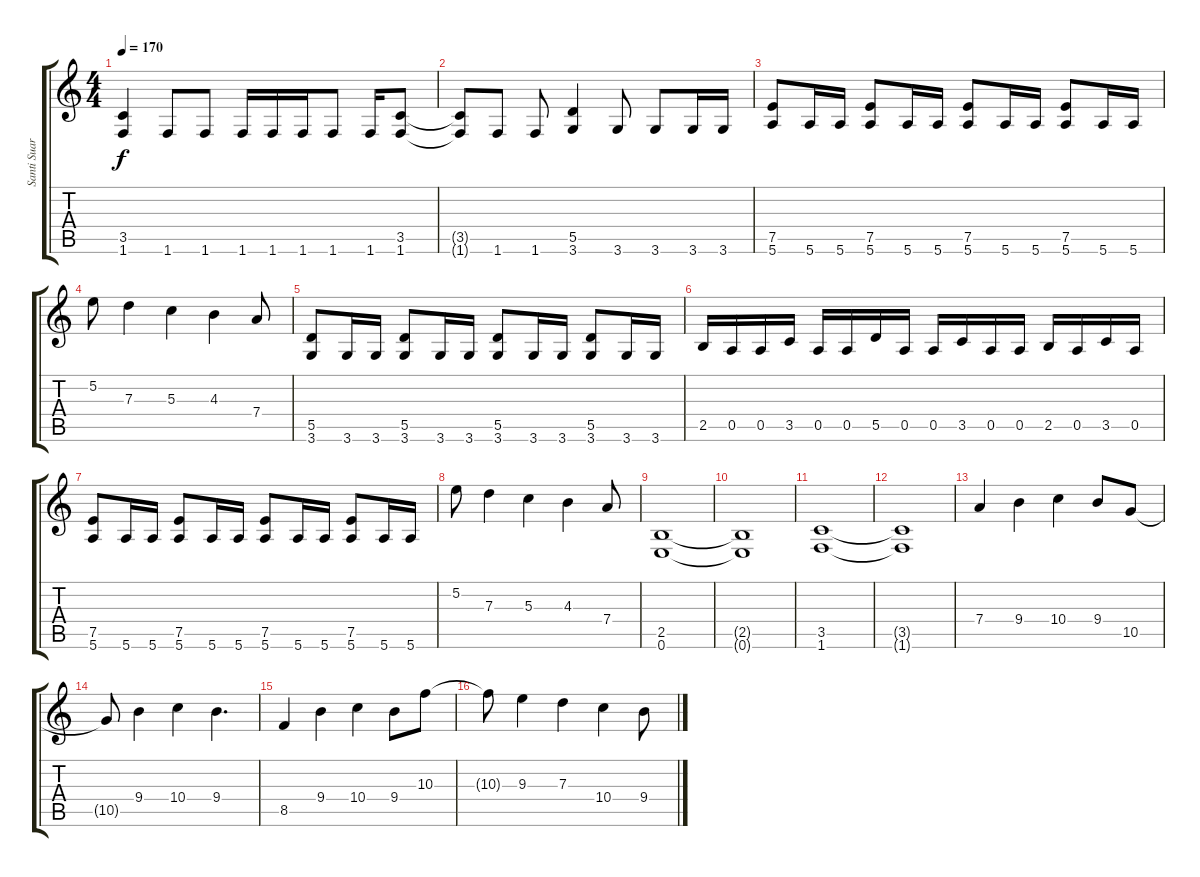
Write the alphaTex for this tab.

\track ("Santi Suarez" "Santi Suar") {instrument distortionguitar}
\staff {score tabs}
\tuning (E4 B3 G3 D3 A2 E2) {hide}
\ts (4 4)
\tempo 170
\clef g2
\ks c
(3.5 1.6).4{dy f} 1.6.8 1.6.8 1.6.16 1.6.16 1.6.16 1.6.8 1.6.16 (3.5 1.6).8 |
(3.5{t} 1.6{t}).8 1.6.8 1.6.8 (5.5 3.6).4 3.6.8 3.6.8 3.6.16 3.6.16 |
(7.5 5.6).8 5.6.16 5.6.16 (7.5 5.6).8 5.6.16 5.6.16 (7.5 5.6).8 5.6.16 5.6.16 (7.5 5.6).8 5.6.16 5.6.16 |
5.2.8 7.3.4 5.3.4 4.3.4 7.4.8 |
(5.5 3.6).8 3.6.16 3.6.16 (5.5 3.6).8 3.6.16 3.6.16 (5.5 3.6).8 3.6.16 3.6.16 (5.5 3.6).8 3.6.16 3.6.16 |
2.5.16 0.5.16 0.5.16 3.5.16 0.5.16 0.5.16 5.5.16 0.5.16 0.5.16 3.5.16 0.5.16 0.5.16 2.5.16 0.5.16 3.5.16 0.5.16 |
(7.5 5.6).8 5.6.16 5.6.16 (7.5 5.6).8 5.6.16 5.6.16 (7.5 5.6).8 5.6.16 5.6.16 (7.5 5.6).8 5.6.16 5.6.16 |
5.2.8 7.3.4 5.3.4 4.3.4 7.4.8 |
(2.5 0.6).1 |
(2.5{t} 0.6{t}).1 |
(3.5 1.6).1 |
(3.5{t} 1.6{t}).1 |
7.4.4 9.4.4 10.4.4 9.4.8 10.5.8 |
10.5{t}.8 9.4.4 10.4.4 9.4.4{d} |
8.5.4 9.4.4 10.4.4 9.4.8 10.3.8 |
10.3{t}.8 9.3.4 7.3.4 10.4.4 9.4.8
